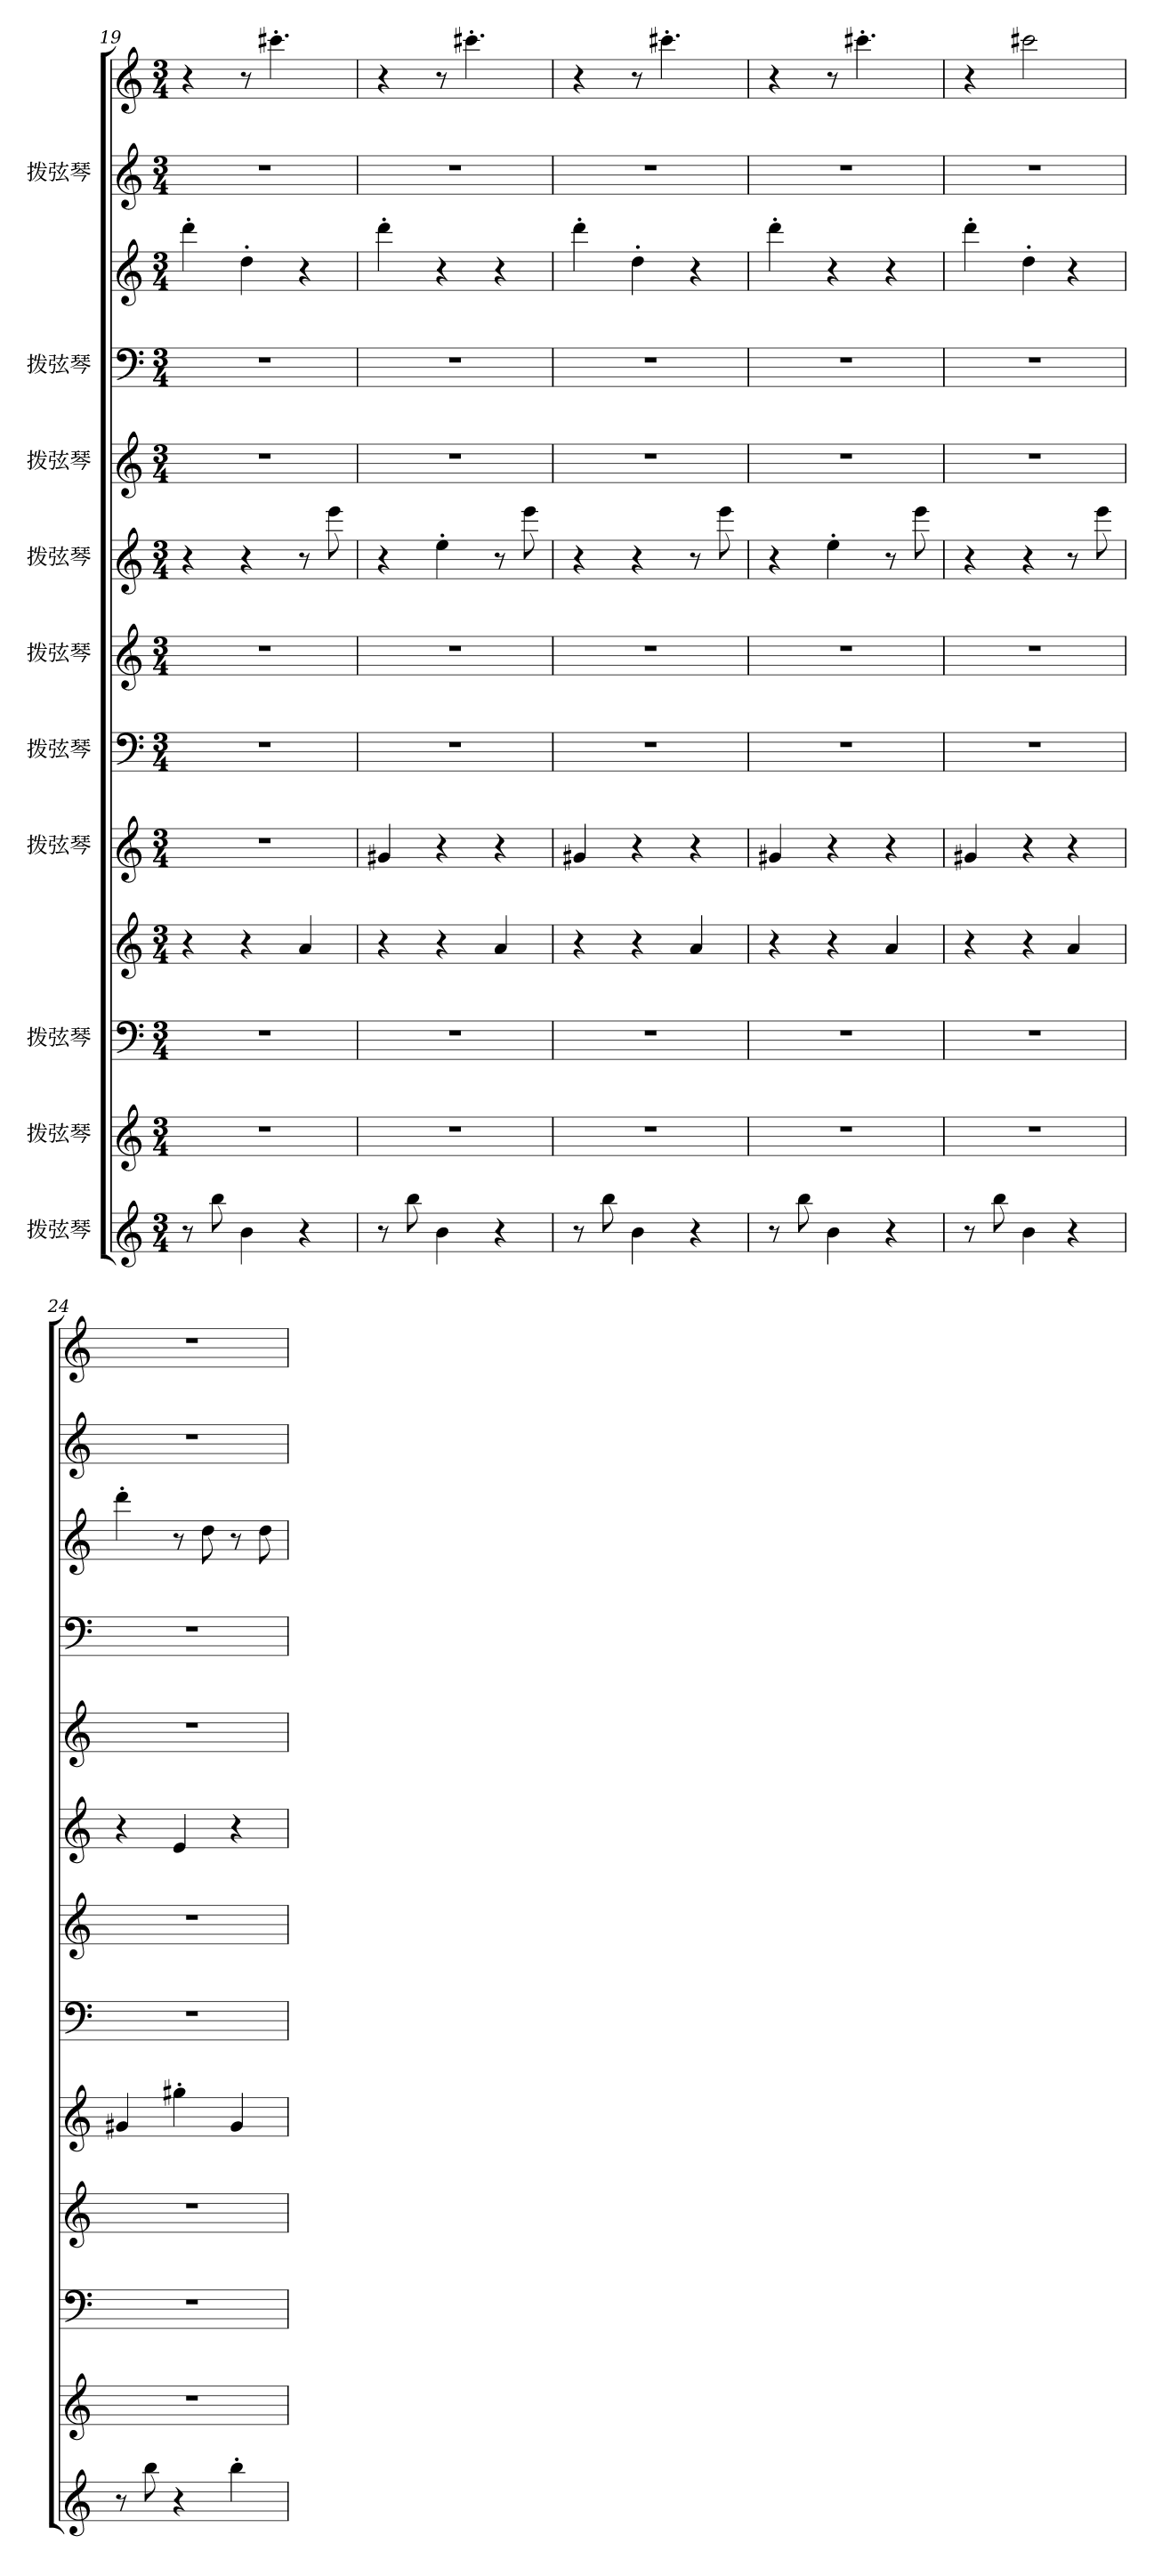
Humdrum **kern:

**kern	**kern	**kern	**kern	**kern	**kern	**kern	**kern	**kern	**kern	**kern	**kern	**kern
*part10	*part9	*part8	*part8	*part7	*part6	*part5	*part4	*part3	*part2	*part2	*part1	*part1
*staff13	*staff12	*staff11	*staff10	*staff9	*staff8	*staff7	*staff6	*staff5	*staff4	*staff3	*staff2	*staff1
*I"拨弦琴	*I"拨弦琴	*I"拨弦琴	*	*I"拨弦琴	*I"拨弦琴	*I"拨弦琴	*I"拨弦琴	*I"拨弦琴	*I"拨弦琴	*	*I"拨弦琴	*
*clefG2	*clefG2	*clefF4	*clefG2	*clefG2	*clefF4	*clefG2	*clefG2	*clefG2	*clefF4	*clefG2	*clefG2	*clefG2
*k[]	*k[]	*k[]	*k[]	*k[]	*k[]	*k[]	*k[]	*k[]	*k[]	*k[]	*k[]	*k[]
*M3/4	*M3/4	*M3/4	*M3/4	*M3/4	*M3/4	*M3/4	*M3/4	*M3/4	*M3/4	*M3/4	*M3/4	*M3/4
=19	=19	=19	=19	=19	=19	=19	=19	=19	=19	=19	=19	=19
8r	2.r	2.r	4r	2.r	2.r	2.r	4r	2.r	2.r	4ddd'\	2.r	4r
8bb\	.	.	.	.	.	.	.	.	.	.	.	.
4b\	.	.	4r	.	.	.	4r	.	.	4dd'\	.	8r
.	.	.	.	.	.	.	.	.	.	.	.	4.ccc#X'\
4r	.	.	4a/	.	.	.	8r	.	.	4r	.	.
.	.	.	.	.	.	.	8eee\	.	.	.	.	.
=20	=20	=20	=20	=20	=20	=20	=20	=20	=20	=20	=20	=20
8r	2.r	2.r	4r	4g#X/	2.r	2.r	4r	2.r	2.r	4ddd'\	2.r	4r
8bb\	.	.	.	.	.	.	.	.	.	.	.	.
4b\	.	.	4r	4r	.	.	4ee'\	.	.	4r	.	8r
.	.	.	.	.	.	.	.	.	.	.	.	4.ccc#X'\
4r	.	.	4a/	4r	.	.	8r	.	.	4r	.	.
.	.	.	.	.	.	.	8eee\	.	.	.	.	.
=21	=21	=21	=21	=21	=21	=21	=21	=21	=21	=21	=21	=21
8r	2.r	2.r	4r	4g#X/	2.r	2.r	4r	2.r	2.r	4ddd'\	2.r	4r
8bb\	.	.	.	.	.	.	.	.	.	.	.	.
4b\	.	.	4r	4r	.	.	4r	.	.	4dd'\	.	8r
.	.	.	.	.	.	.	.	.	.	.	.	4.ccc#X'\
4r	.	.	4a/	4r	.	.	8r	.	.	4r	.	.
.	.	.	.	.	.	.	8eee\	.	.	.	.	.
=22	=22	=22	=22	=22	=22	=22	=22	=22	=22	=22	=22	=22
8r	2.r	2.r	4r	4g#X/	2.r	2.r	4r	2.r	2.r	4ddd'\	2.r	4r
8bb\	.	.	.	.	.	.	.	.	.	.	.	.
4b\	.	.	4r	4r	.	.	4ee'\	.	.	4r	.	8r
.	.	.	.	.	.	.	.	.	.	.	.	4.ccc#X'\
4r	.	.	4a/	4r	.	.	8r	.	.	4r	.	.
.	.	.	.	.	.	.	8eee\	.	.	.	.	.
=23	=23	=23	=23	=23	=23	=23	=23	=23	=23	=23	=23	=23
8r	2.r	2.r	4r	4g#X/	2.r	2.r	4r	2.r	2.r	4ddd'\	2.r	4r
8bb\	.	.	.	.	.	.	.	.	.	.	.	.
4b\	.	.	4r	4r	.	.	4r	.	.	4dd'\	.	2ccc#X\
4r	.	.	4a/	4r	.	.	8r	.	.	4r	.	.
.	.	.	.	.	.	.	8eee\	.	.	.	.	.
!!LO:PB:g=z
=24	=24	=24	=24	=24	=24	=24	=24	=24	=24	=24	=24	=24
8r	2.r	2.r	2.r	4g#X/	2.r	2.r	4r	2.r	2.r	4ddd'\	2.r	2.r
8bb\	.	.	.	.	.	.	.	.	.	.	.	.
4r	.	.	.	4gg#X'\	.	.	4e/	.	.	8r	.	.
.	.	.	.	.	.	.	.	.	.	8dd\	.	.
4bb'\	.	.	.	4g#/	.	.	4r	.	.	8r	.	.
.	.	.	.	.	.	.	.	.	.	8dd\	.	.
=	=	=	=	=	=	=	=	=	=	=	=	=
*-	*-	*-	*-	*-	*-	*-	*-	*-	*-	*-	*-	*-
